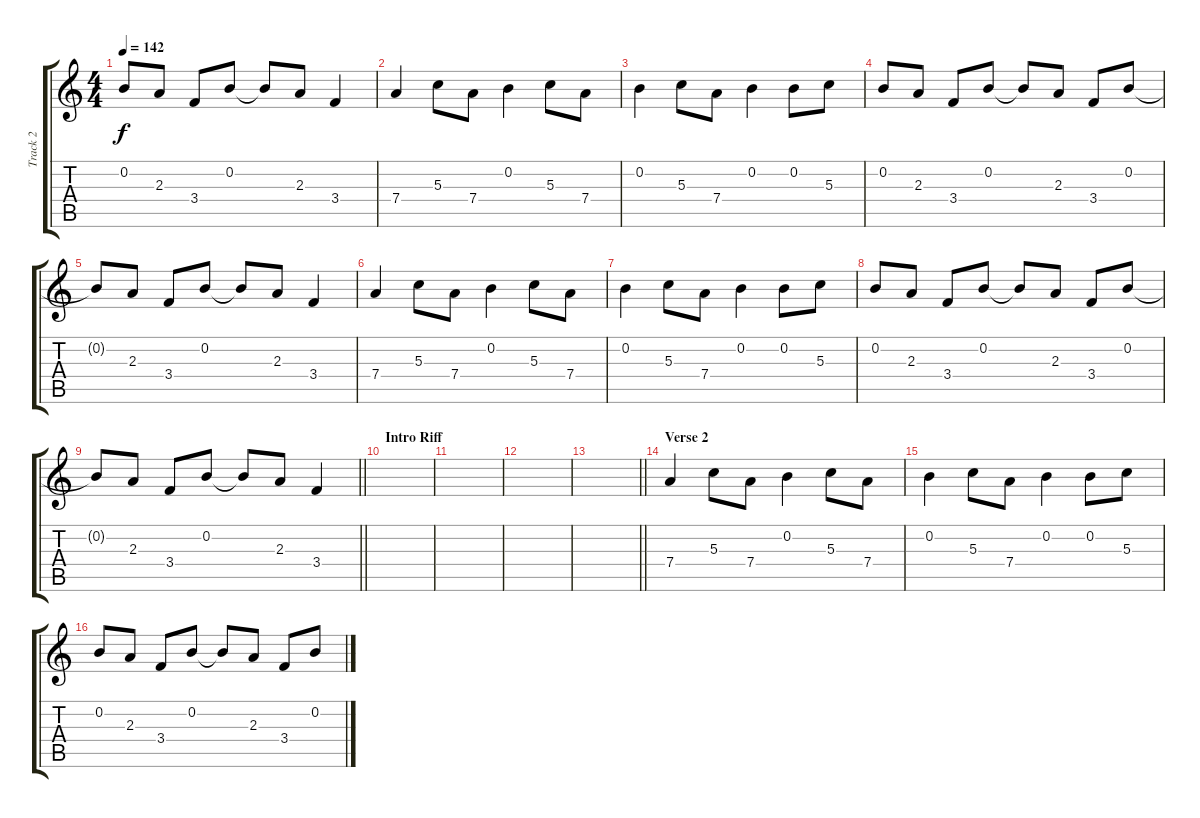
\track ("Track 2" "Track 2") {instrument electricguitarclean}
\staff {score tabs}
\tuning (E4 B3 G3 D3 A2 E2) {hide}
\ts (4 4)
\tempo 142
\clef g2
\ks c
0.2{t}.8{dy f} 2.3.8 3.4.8 0.2.8 0.2{t}.8 2.3.8 3.4.4 |
7.4.4 5.3.8 7.4.8 0.2.4 5.3.8 7.4.8 |
0.2.4 5.3.8 7.4.8 0.2.4 0.2.8 5.3.8 |
0.2.8 2.3.8 3.4.8 0.2.8 0.2{t}.8 2.3.8 3.4.8 0.2.8 |
0.2{t}.8 2.3.8 3.4.8 0.2.8 0.2{t}.8 2.3.8 3.4.4 |
7.4.4 5.3.8 7.4.8 0.2.4 5.3.8 7.4.8 |
0.2.4 5.3.8 7.4.8 0.2.4 0.2.8 5.3.8 |
0.2.8 2.3.8 3.4.8 0.2.8 0.2{t}.8 2.3.8 3.4.8 0.2.8 |
\barLineRight lightlight
0.2{t}.8 2.3.8 3.4.8 0.2.8 0.2{t}.8 2.3.8 3.4.4 |
\section ("" "Intro Riff")
|
|
|
\barLineRight lightlight
|
\section ("" "Verse 2")
7.4.4 5.3.8 7.4.8 0.2.4 5.3.8 7.4.8 |
0.2.4 5.3.8 7.4.8 0.2.4 0.2.8 5.3.8 |
0.2.8 2.3.8 3.4.8 0.2.8 0.2{t}.8 2.3.8 3.4.8 0.2.8
